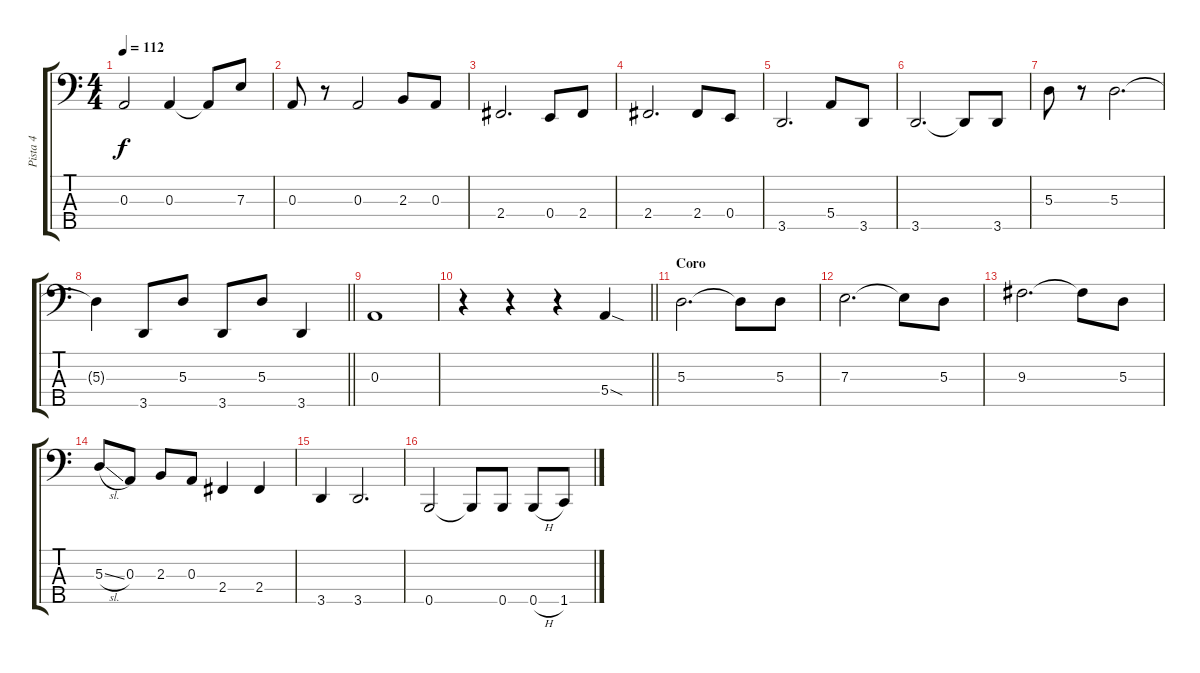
\track ("Pista 4" "Pista 4") {instrument electricbassfinger}
\staff {score tabs}
\tuning (G2 D2 A1 E1 B0) {hide}
\ts (4 4)
\tempo 112
\clef f4
\ks c
0.3.2{dy f} 0.3.4 0.3{t}.8 7.3.8 |
0.3.8 r.8 0.3.2 2.3.8 0.3.8 |
2.4.2{d} 0.4.8 2.4.8 |
2.4.2{d} 2.4.8 0.4.8 |
3.5.2{d} 5.4.8 3.5.8 |
3.5.2{d} 3.5{t}.8 3.5.8 |
5.3.8 r.8 5.3.2{d} |
\barLineRight lightlight
5.3{t}.4 3.5.8 5.3.8 3.5.8 5.3.8 3.5.4 |
0.3.1 |
\barLineRight lightlight
r.4 r.4 r.4 5.4{sod}.4 |
\section ("" "Coro")
5.3.2{d} 5.3{t}.8 5.3.8 |
7.3.2{d} 7.3{t}.8 5.3.8 |
9.3.2{d} 9.3{t}.8 5.3.8 |
5.3{sl}.8 0.3.8 2.3.8 0.3.8 2.4.4 2.4.4 |
3.5.4 3.5.2{d} |
0.5.2 0.5{t}.8 0.5.8 0.5{h}.8 1.5{sl}.8
